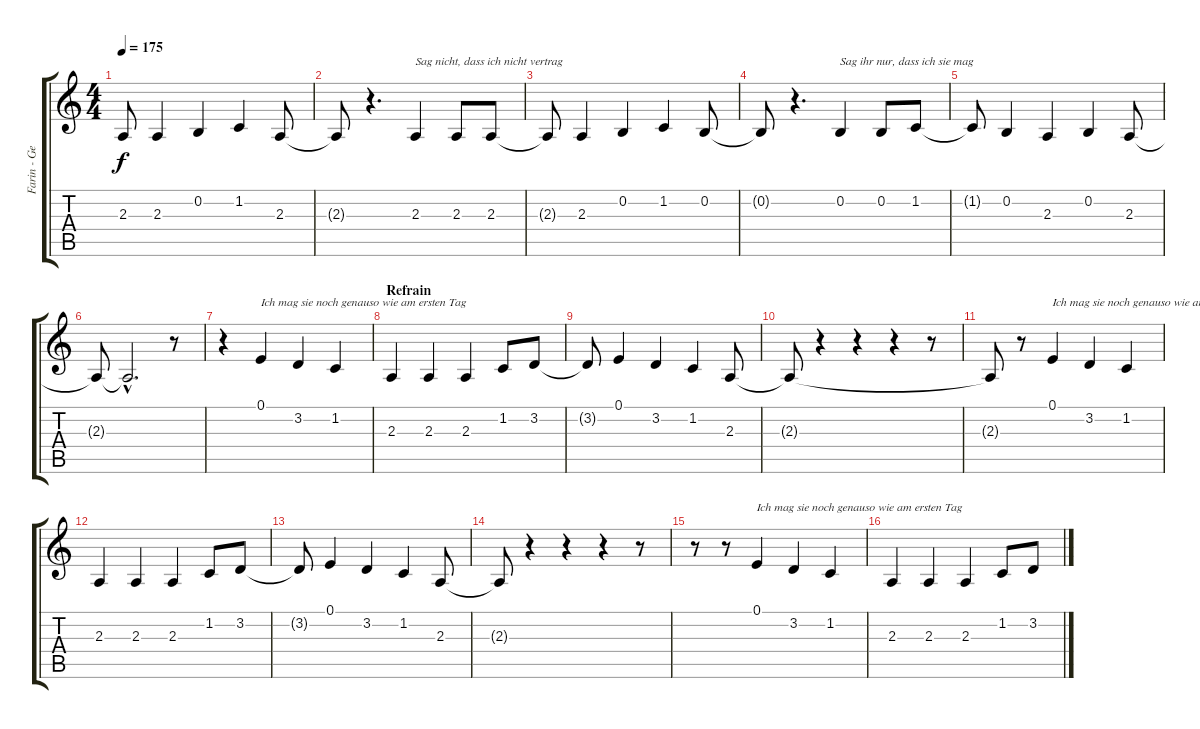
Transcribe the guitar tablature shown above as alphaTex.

\track ("Farin - Gesang" "Farin - Ge") {instrument lead2sawtooth}
\staff {score tabs}
\tuning (E4 B3 G3 D3 A2 E2) {hide}
\ts (4 4)
\tempo 175
\clef g2
\ks c
2.3{t}.8{dy f} 2.3.4 0.2.4 1.2.4 2.3.8 |
2.3{t}.8 r.4{d} 2.3.4{txt "Sag nicht, dass ich nicht vertrag"} 2.3.8 2.3.8 |
2.3{t}.8 2.3.4 0.2.4 1.2.4 0.2.8 |
0.2{t}.8 r.4{d} 0.2.4{txt "Sag ihr nur, dass ich sie mag"} 0.2.8 1.2.8 |
1.2{t}.8 0.2.4 2.3.4 0.2.4 2.3.8 |
2.3{t}.8 2.3{hac t}.2{d} r.8 |
r.4 0.1.4{txt "Ich mag sie noch genauso wie am ersten Tag"} 3.2.4 1.2.4 |
\section ("" "Refrain")
2.3.4 2.3.4 2.3.4 1.2.8 3.2.8 |
3.2{t}.8 0.1.4 3.2.4 1.2.4 2.3.8 |
2.3{t}.8 r.4 r.4 r.4 r.8 |
2.3{t}.8 r.8 0.1.4{txt "Ich mag sie noch genauso wie am ersten Tag"} 3.2.4 1.2.4 |
2.3.4 2.3.4 2.3.4 1.2.8 3.2.8 |
3.2{t}.8 0.1.4 3.2.4 1.2.4 2.3.8 |
2.3{t}.8 r.4 r.4 r.4 r.8 |
r.8 r.8 0.1.4{txt "Ich mag sie noch genauso wie am ersten Tag"} 3.2.4 1.2.4 |
2.3.4 2.3.4 2.3.4 1.2.8 3.2.8
